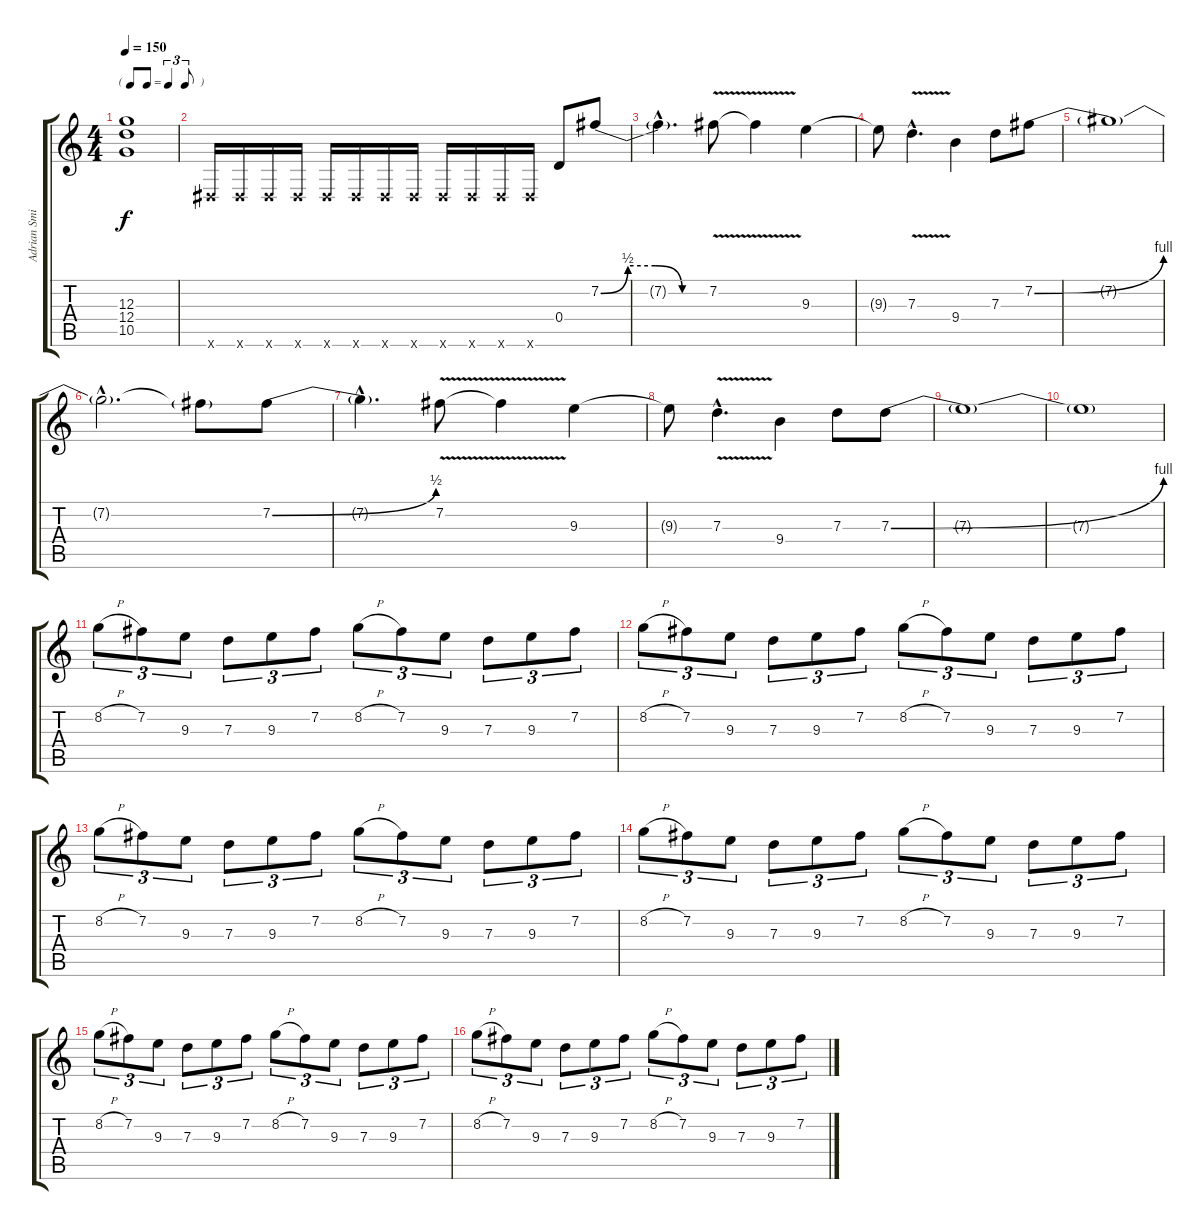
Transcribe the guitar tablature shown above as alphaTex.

\track ("Adrian Smith" "Adrian Smi") {instrument overdrivenguitar}
\staff {score tabs}
\tuning (E4 B3 G3 D3 A2 E2) {hide}
\ts (4 4)
\tf triplet8th
\tempo 150
\clef g2
\ks c
(12.3{t} 12.4{t} 10.5{t}).1{dy f} |
-1.6{x}.16{volume 16} -1.6{x}.16 -1.6{x}.16 -1.6{x}.16 -1.6{x}.16 -1.6{x}.16 -1.6{x}.16 -1.6{x}.16 -1.6{x}.16 -1.6{x}.16 -1.6{x}.16 -1.6{x}.16 0.4.8 7.2{be (custom 0 0 15 2 30 2 45 0 60 0)}.8 |
7.2{hac t}.4{d} 7.2{v}.8 7.2{t}.4 9.3.4 |
9.3{t}.8 7.3{v hac}.4{d} 9.4.4 7.3.8 7.2{be (bend 0 0 60 4)}.8 |
7.2{t}.1 |
7.2{hac t}.2{d} 7.2{t}.8 7.2{be (bend 0 0 60 2)}.8 |
7.2{hac t}.4{d} 7.2{v}.8 7.2{t}.4 9.3.4 |
9.3{t}.8 7.3{v hac}.4{d} 9.4.4 7.3.8 7.3{be (bend 0 0 60 4)}.8 |
7.3{t}.1 |
7.3{t}.1 |
8.2{h}.8{tu (3 2)} 7.2.8{tu (3 2)} 9.3.8{tu (3 2)} 7.3.8{tu (3 2)} 9.3.8{tu (3 2)} 7.2.8{tu (3 2)} 8.2{h}.8{tu (3 2)} 7.2.8{tu (3 2)} 9.3.8{tu (3 2)} 7.3.8{tu (3 2)} 9.3.8{tu (3 2)} 7.2.8{tu (3 2)} |
8.2{h}.8{tu (3 2)} 7.2.8{tu (3 2)} 9.3.8{tu (3 2)} 7.3.8{tu (3 2)} 9.3.8{tu (3 2)} 7.2.8{tu (3 2)} 8.2{h}.8{tu (3 2)} 7.2.8{tu (3 2)} 9.3.8{tu (3 2)} 7.3.8{tu (3 2)} 9.3.8{tu (3 2)} 7.2.8{tu (3 2)} |
8.2{h}.8{tu (3 2)} 7.2.8{tu (3 2)} 9.3.8{tu (3 2)} 7.3.8{tu (3 2)} 9.3.8{tu (3 2)} 7.2.8{tu (3 2)} 8.2{h}.8{tu (3 2)} 7.2.8{tu (3 2)} 9.3.8{tu (3 2)} 7.3.8{tu (3 2)} 9.3.8{tu (3 2)} 7.2.8{tu (3 2)} |
8.2{h}.8{tu (3 2)} 7.2.8{tu (3 2)} 9.3.8{tu (3 2)} 7.3.8{tu (3 2)} 9.3.8{tu (3 2)} 7.2.8{tu (3 2)} 8.2{h}.8{tu (3 2)} 7.2.8{tu (3 2)} 9.3.8{tu (3 2)} 7.3.8{tu (3 2)} 9.3.8{tu (3 2)} 7.2.8{tu (3 2)} |
8.2{h}.8{tu (3 2)} 7.2.8{tu (3 2)} 9.3.8{tu (3 2)} 7.3.8{tu (3 2)} 9.3.8{tu (3 2)} 7.2.8{tu (3 2)} 8.2{h}.8{tu (3 2)} 7.2.8{tu (3 2)} 9.3.8{tu (3 2)} 7.3.8{tu (3 2)} 9.3.8{tu (3 2)} 7.2.8{tu (3 2)} |
8.2{h}.8{tu (3 2)} 7.2.8{tu (3 2)} 9.3.8{tu (3 2)} 7.3.8{tu (3 2)} 9.3.8{tu (3 2)} 7.2.8{tu (3 2)} 8.2{h}.8{tu (3 2)} 7.2.8{tu (3 2)} 9.3.8{tu (3 2)} 7.3.8{tu (3 2)} 9.3.8{tu (3 2)} 7.2.8{tu (3 2)}
